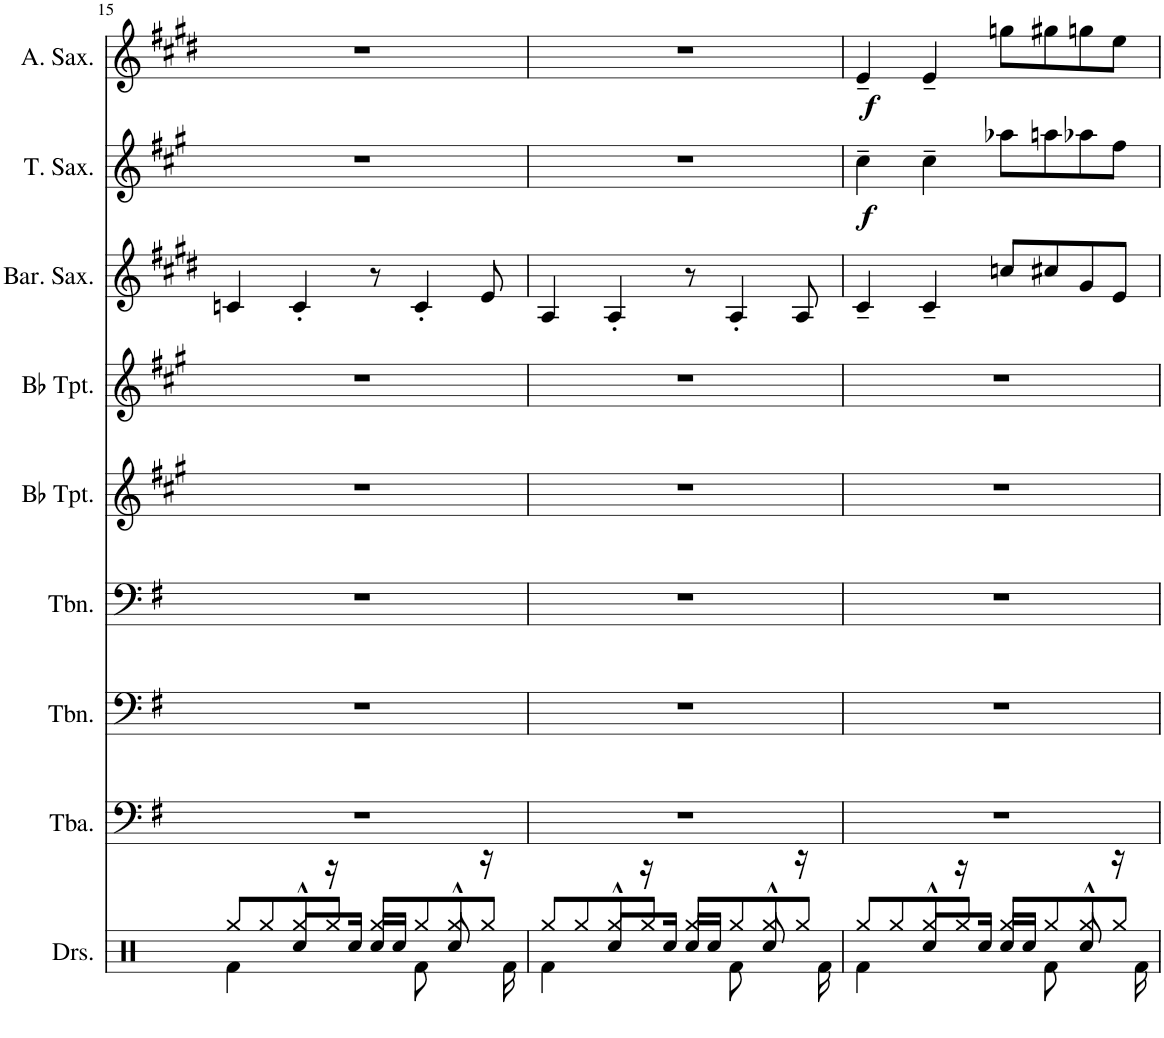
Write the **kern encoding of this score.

**kern	**kern	**kern	**kern	**kern	**kern	**kern	**kern	**dynam	**kern	**dynam
*part9	*part8	*part7	*part6	*part5	*part4	*part3	*part2	*part2	*part1	*part1
*staff9	*staff8	*staff7	*staff6	*staff5	*staff4	*staff3	*staff2	*staff2	*staff1	*staff1
*I"Drumset	*I"Tuba	*I"Trombone	*I"Trombone	*I"Bb Trumpet	*I"Bb Trumpet	*I"Baritone Saxophone	*I"Tenor Saxophone	*	*I"Alto Saxophone	*
*I'Drs.	*I'Tba.	*I'Tbn.	*I'Tbn.	*I'Bb Tpt.	*I'Bb Tpt.	*I'Bar. Sax.	*I'T. Sax.	*	*I'A. Sax.	*
!!LO:PB:g=z
*clefX	*clefF4	*clefF4	*clefF4	*clefG2	*clefG2	*clefG2	*clefG2	*	*clefG2	*
*	*	*	*	*Trd1c2	*Trd1c2	*Trd12c21	*Trd8c14	*	*Trd5c9	*
*k[]	*k[f#]	*k[f#]	*k[f#]	*k[f#c#g#]	*k[f#c#g#]	*k[f#c#g#d#]	*k[f#c#g#]	*	*k[f#c#g#d#]	*
*M4/4	*M4/4	*M4/4	*M4/4	*M4/4	*M4/4	*M4/4	*M4/4	*	*M4/4	*
=15	=15	=15	=15	=15	=15	=15	=15	=15	=15	=15
*^	*	*	*	*	*	*	*	*	*	*
*	*^	*	*	*	*	*	*	*	*	*	*
4Rf\	4ryy	8Rgg/L	1r	1r	1r	1r	1r	4cn/	1r	.	1r	.
.	.	8Rgg/	.	.	.	.	.	.	.	.	.	.
4.ryy	8Rcc^^/L	8Rgg/	.	.	.	.	.	4c'/	.	.	.	.
.	16r	8Rgg/J	.	.	.	.	.	.	.	.	.	.
.	16Rcc/JJ	.	.	.	.	.	.	.	.	.	.	.
!	!LO:N:head=solid	!	!	!	!	!	!	!	!	!	!	!
.	16Rcc/LL	8Rgg/L	.	.	.	.	.	8r	.	.	.	.
.	16Rcc/JJ	.	.	.	.	.	.	.	.	.	.	.
8Rf\	8ryy	8Rgg/	.	.	.	.	.	4c'/	.	.	.	.
8ryy	8Rcc^^/	8Rgg/	.	.	.	.	.	.	.	.	.	.
16r	8ryy	8Rgg/J	.	.	.	.	.	8e/	.	.	.	.
16Rf\	.	.	.	.	.	.	.	.	.	.	.	.
=16	=16	=16	=16	=16	=16	=16	=16	=16	=16	=16	=16	=16
4Rf\	4ryy	8Rgg/L	1r	1r	1r	1r	1r	4A/	1r	.	1r	.
.	.	8Rgg/	.	.	.	.	.	.	.	.	.	.
4.ryy	8Rcc^^/L	8Rgg/	.	.	.	.	.	4A'/	.	.	.	.
.	16r	8Rgg/J	.	.	.	.	.	.	.	.	.	.
.	16Rcc/JJ	.	.	.	.	.	.	.	.	.	.	.
!	!LO:N:head=solid	!	!	!	!	!	!	!	!	!	!	!
.	16Rcc/LL	8Rgg/L	.	.	.	.	.	8r	.	.	.	.
.	16Rcc/JJ	.	.	.	.	.	.	.	.	.	.	.
8Rf\	8ryy	8Rgg/	.	.	.	.	.	4A'/	.	.	.	.
8ryy	8Rcc^^/	8Rgg/	.	.	.	.	.	.	.	.	.	.
16r	8ryy	8Rgg/J	.	.	.	.	.	8A/	.	.	.	.
16Rf\	.	.	.	.	.	.	.	.	.	.	.	.
=17	=17	=17	=17	=17	=17	=17	=17	=17	=17	=17	=17	=17
!	!	!	!	!	!	!	!	!	!	!LO:DY:b	!	!LO:DY:b
4Rf\	4ryy	8Rgg/L	1r	1r	1r	1r	1r	4c#~/	4cc#~\	f	4e~/	f
.	.	8Rgg/	.	.	.	.	.	.	.	.	.	.
4.ryy	8Rcc^^/L	8Rgg/	.	.	.	.	.	4c#~/	4cc#~\	.	4e~/	.
.	16r	8Rgg/J	.	.	.	.	.	.	.	.	.	.
.	16Rcc/JJ	.	.	.	.	.	.	.	.	.	.	.
!	!LO:N:head=solid	!	!	!	!	!	!	!	!	!	!	!
.	16Rcc/LL	8Rgg/L	.	.	.	.	.	8ccn/L	8aa-X\L	.	8ggn\L	.
.	16Rcc/JJ	.	.	.	.	.	.	.	.	.	.	.
8Rf\	8ryy	8Rgg/	.	.	.	.	.	8cc#X/	8aan\	.	8gg#X\	.
8ryy	8Rcc^^/	8Rgg/	.	.	.	.	.	8g#/	8aa-X\	.	8ggn\	.
16r	8ryy	8Rgg/J	.	.	.	.	.	8e/J	8ff#\J	.	8ee\J	.
16Rf\	.	.	.	.	.	.	.	.	.	.	.	.
*v	*v	*v	*	*	*	*	*	*	*	*	*	*
=	=	=	=	=	=	=	=	=	=	=
*-	*-	*-	*-	*-	*-	*-	*-	*-	*-	*-
